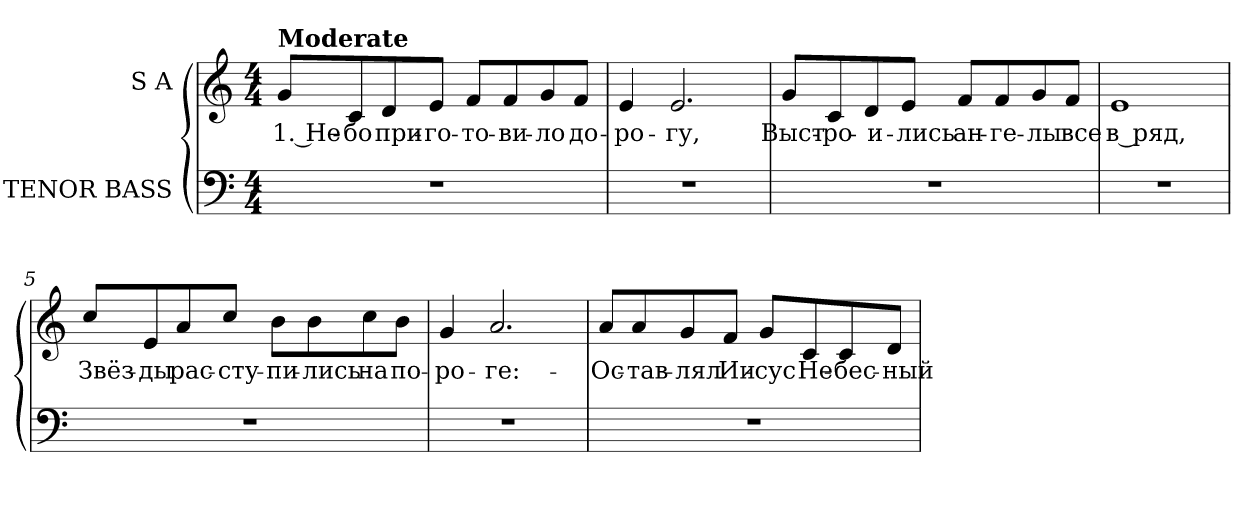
**kern	**kern	**text
*part2	*part1	*part1
*staff2	*staff1	*staff1
*I"TENOR BASS	*I"S A	*
!!LO:PB:g=z
*clefF4	*clefG2	*
*k[]	*k[]	*
*C:	*C:	*
*M4/4	*M4/4	*
*MM100	*MM100	*
=1	=1	=1
!	!LO:TX:a:B:t=Moderate	!
!	!	!LO:LY:b:color=#000000
1r	8gi/L	1. Не-
!	!	!LO:LY:b:color=#000000
.	8ci/	-бо
!	!	!LO:LY:b:color=#000000
.	8di/	при-
!	!	!LO:LY:b:color=#000000
.	8ei/J	-го-
!	!	!LO:LY:b:color=#000000
.	8fi/L	-то-
!	!	!LO:LY:b:color=#000000
.	8fi/	-ви-
!	!	!LO:LY:b:color=#000000
.	8gi/	-ло
!	!	!LO:LY:b:color=#000000
.	8fi/J	до-
=2	=2	=2
!	!	!LO:LY:b:color=#000000
1r	4ei/	-ро-
!	!	!LO:LY:b:color=#000000
.	2.ei/	-гу,
=3	=3	=3
!	!	!LO:LY:b:color=#000000
1r	8gi/L	Выст-
!	!	!LO:LY:b:color=#000000
.	8ci/	-ро-
!	!	!LO:LY:b:color=#000000
.	8di/	-и-
!	!	!LO:LY:b:color=#000000
.	8ei/J	-лись
!	!	!LO:LY:b:color=#000000
.	8fi/L	ан-
!	!	!LO:LY:b:color=#000000
.	8fi/	-ге-
!	!	!LO:LY:b:color=#000000
.	8gi/	-лы
!	!	!LO:LY:b:color=#000000
.	8fi/J	все
=4	=4	=4
!	!	!LO:LY:b:color=#000000
1r	1ei	в ряд,
!!LO:LB:g=z
=5	=5	=5
!	!	!LO:LY:b:color=#000000
1r	8cci/L	Звёз-
!	!	!LO:LY:b:color=#000000
.	8ei/	-ды
!	!	!LO:LY:b:color=#000000
.	8ai/	рас-
!	!	!LO:LY:b:color=#000000
.	8cci/J	-сту-
!	!	!LO:LY:b:color=#000000
.	8bi\L	-пи-
!	!	!LO:LY:b:color=#000000
.	8bi\	-лись
!	!	!LO:LY:b:color=#000000
.	8cci\	на
!	!	!LO:LY:b:color=#000000
.	8bi\J	по-
=6	=6	=6
!	!	!LO:LY:b:color=#000000
1r	4gi/	-ро-
!	!	!LO:LY:b:color=#000000
.	2.ai/	-ге:-
=7	=7	=7
!	!	!LO:LY:b:color=#000000
1r	8ai/L	-Ос-
!	!	!LO:LY:b:color=#000000
.	8ai/	-тав-
!	!	!LO:LY:b:color=#000000
.	8gi/	-лял
!	!	!LO:LY:b:color=#000000
.	8fi/J	Ии-
!	!	!LO:LY:b:color=#000000
.	8gi/L	-сус
!	!	!LO:LY:b:color=#000000
.	8ci/	Не-
!	!	!LO:LY:b:color=#000000
.	8ci/	-бес-
!	!	!LO:LY:b:color=#000000
.	8di/J	-ный
=	=	=
*-	*-	*-
